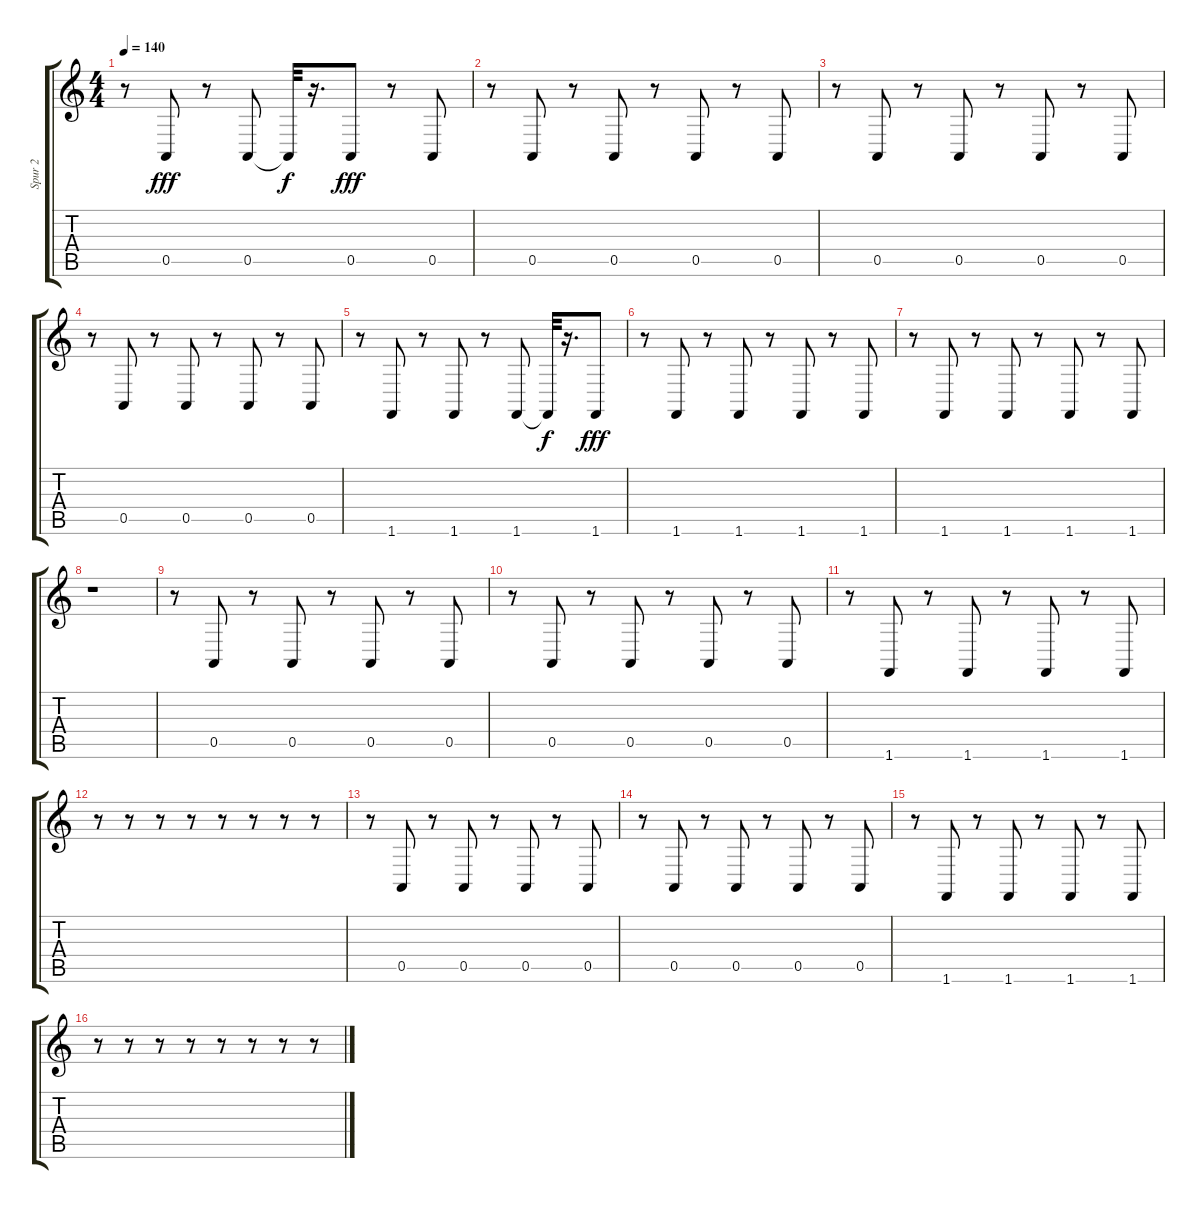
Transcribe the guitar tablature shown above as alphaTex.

\track ("Spur 2" "Spur 2") {instrument fiddle}
\staff {score tabs}
\tuning (E4 B3 G3 D3 A2 E2) {hide}
\ts (4 4)
\tempo 140
\clef g2
\ks c
r.8{dy fff} 0.5.8 r.8 0.5.8 0.5{t}.32{dy f} r.16{d} 0.5.8{dy fff} r.8 0.5.8 |
r.8 0.5.8 r.8 0.5.8 r.8 0.5.8 r.8 0.5.8 |
r.8 0.5.8 r.8 0.5.8 r.8 0.5.8 r.8 0.5.8 |
r.8 0.5.8 r.8 0.5.8 r.8 0.5.8 r.8 0.5.8 |
r.8 1.6.8 r.8 1.6.8 r.8 1.6.8 1.6{t}.32{dy f} r.16{d} 1.6.8{dy fff} |
r.8 1.6.8 r.8 1.6.8 r.8 1.6.8 r.8 1.6.8 |
r.8 1.6.8 r.8 1.6.8 r.8 1.6.8 r.8 1.6.8 |
r.1 |
r.8 0.5.8 r.8 0.5.8 r.8 0.5.8 r.8 0.5.8 |
r.8 0.5.8 r.8 0.5.8 r.8 0.5.8 r.8 0.5.8 |
r.8 1.6.8 r.8 1.6.8 r.8 1.6.8 r.8 1.6.8 |
r.8 r.8 r.8 r.8 r.8 r.8 r.8 r.8 |
r.8 0.5.8 r.8 0.5.8 r.8 0.5.8 r.8 0.5.8 |
r.8 0.5.8 r.8 0.5.8 r.8 0.5.8 r.8 0.5.8 |
r.8 1.6.8 r.8 1.6.8 r.8 1.6.8 r.8 1.6.8 |
r.8 r.8 r.8 r.8 r.8 r.8 r.8 r.8
